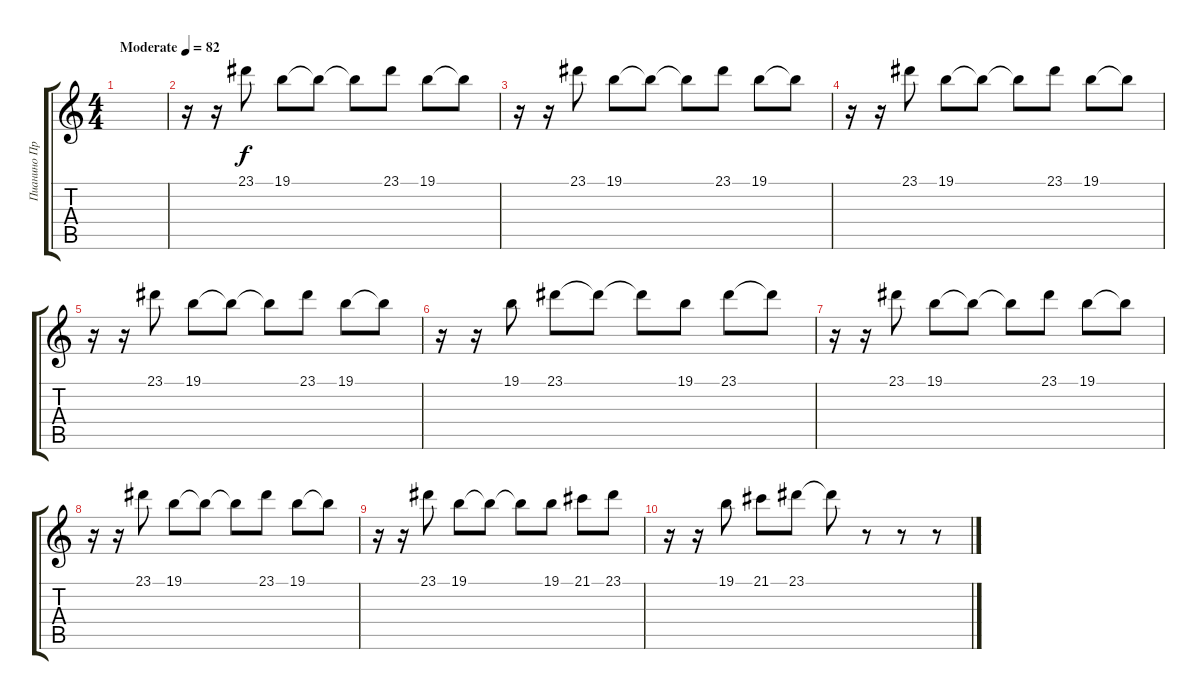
\track ("Пианино Правая Рука" "Пианино Пр") {instrument acousticgrandpiano}
\staff {score tabs}
\tuning (E4 B3 G3 D3 A2 E2) {hide}
\ts (4 4)
\tempo (82 "Moderate")
\clef g2
\ks c
|
r.16 r.16 23.1.8 19.1.8 19.1{t}.8 19.1{t}.8 23.1.8 19.1.8 19.1{t}.8 |
r.16 r.16 23.1.8 19.1.8 19.1{t}.8 19.1{t}.8 23.1.8 19.1.8 19.1{t}.8 |
r.16 r.16 23.1.8 19.1.8 19.1{t}.8 19.1{t}.8 23.1.8 19.1.8 19.1{t}.8 |
r.16 r.16 23.1.8 19.1.8 19.1{t}.8 19.1{t}.8 23.1.8 19.1.8 19.1{t}.8 |
r.16 r.16 19.1.8 23.1.8 23.1{t}.8 23.1{t}.8 19.1.8 23.1.8 23.1{t}.8 |
r.16 r.16 23.1.8 19.1.8 19.1{t}.8 19.1{t}.8 23.1.8 19.1.8 19.1{t}.8 |
r.16 r.16 23.1.8 19.1.8 19.1{t}.8 19.1{t}.8 23.1.8 19.1.8 19.1{t}.8 |
r.16 r.16 23.1.8 19.1.8 19.1{t}.8 19.1{t}.8 19.1.8 21.1.8 23.1.8 |
r.16 r.16 19.1.8 21.1.8 23.1.8 23.1{t}.8 r.8 r.8 r.8
